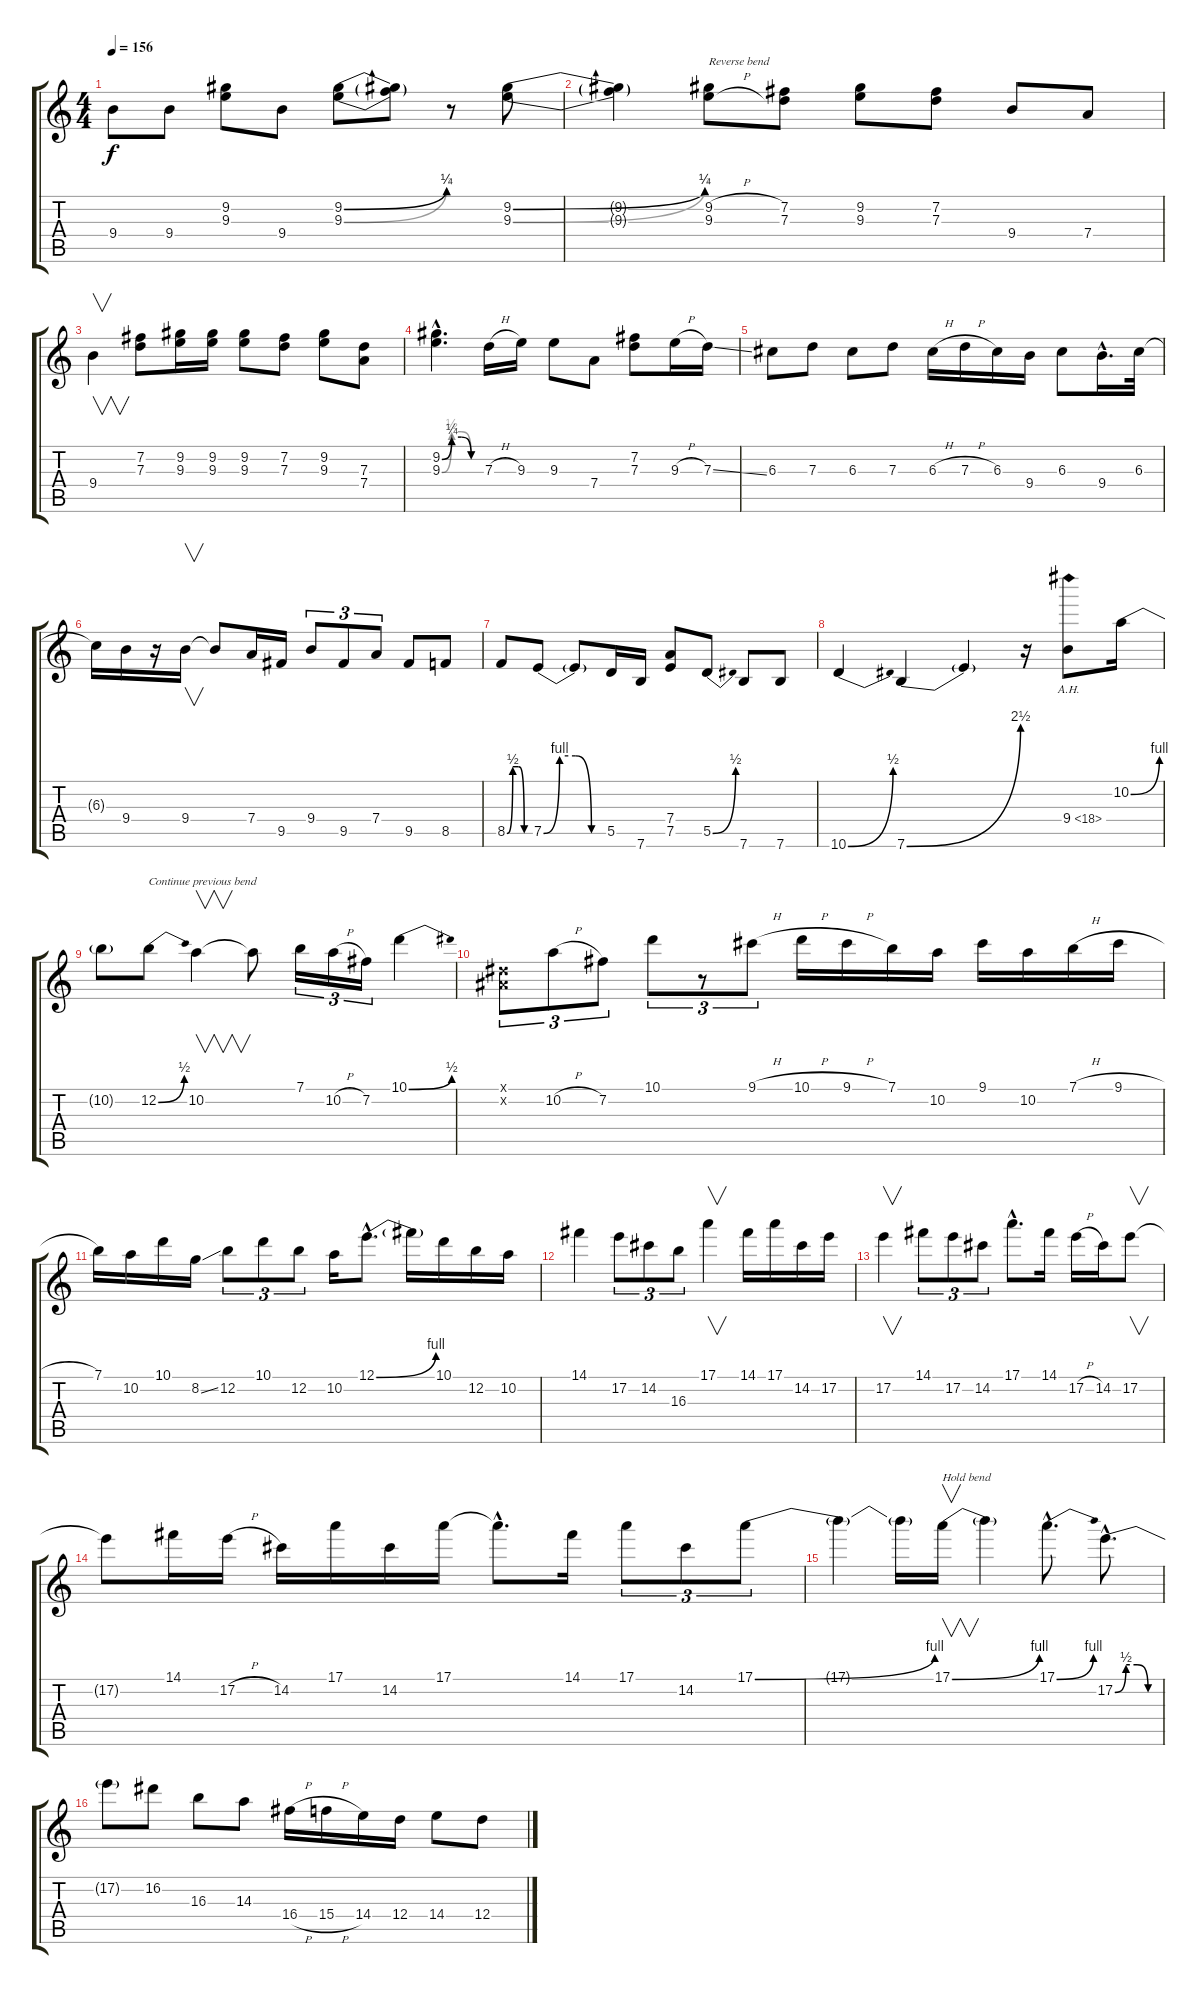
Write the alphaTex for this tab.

\track "" {instrument distortionguitar}
\staff {score tabs}
\tuning (E4 B3 G3 D3 A2 E2) {hide}
\ts (4 4)
\tempo 156
\clef g2
\ks c
9.4{t}.8{dy f} 9.4.8 (9.2 9.3).8 9.4.8 (9.2{be (bend 0 0 60 1)} 9.3{be (bend 0 0 60 2)}).8 (9.2{t} 9.3{t}).8 r.8 (9.2{be (bend 0 0 60 1)} 9.3{be (bend 0 0 60 2)}).8 |
(9.2{t} 9.3{t}).4 (9.2{h} 9.3{h}).8{txt "Reverse bend"} (7.2 7.3).8 (9.2 9.3).8 (7.2 7.3).8 9.4.8 7.4.8 |
9.4.4{v} (7.2 7.3).8 (9.2 9.3).16 (9.2 9.3).16 (9.2 9.3).8 (7.2 7.3).8 (9.2 9.3).8 (7.3 7.4).8 |
(9.2{be (custom 0 0 15 1 30 1 45 0 60 0) hac} 9.3{be (custom 0 0 15 2 30 2 45 0 60 0) hac}).4{d} 7.3{h}.16 9.3.16 9.3.8 7.4.8 (7.2 7.3).8 9.3{h}.16 7.3{ss}.16 |
6.3.8 7.3.8 6.3.8 7.3.8 6.3{h}.16 7.3{h}.16 6.3.16 9.4.16 6.3.8 9.4{hac}.16{d} 6.3.32 |
6.3{t}.16 9.4.16 r.16 9.4.16{v} 9.4{t}.8 7.4.16 9.5.16 9.4.8{tu (3 2)} 9.5.8{tu (3 2)} 7.4.8{tu (3 2)} 9.5.8 8.5.8 |
8.5{be (custom 0 0 15 2 30 2 45 0 60 0)}.8 7.5{be (custom 0 0 15 4 30 4 45 0 60 0)}.8 7.5{t}.8 5.5.16 7.6.16 (7.4 7.5).8 5.5{be (bend 0 0 60 2)}.8 7.6.8 7.6.8 |
10.6{be (bend 0 0 60 2)}.4 7.6{be (bend 0 0 60 10)}.4 7.6{t}.4 r.16 9.4{ah 9}.8 10.2{be (bend 0 0 60 4)}.16 |
10.2{t}.8 12.2{be (bend 0 0 60 2)}.8{txt "Continue previous bend"} 10.2.4{v} 10.2{t}.8 7.1.16{tu (3 2)} 10.2{h}.16{tu (3 2)} 7.2.16{tu (3 2)} 10.1{be (bend 0 0 60 2)}.4 |
(-1.1{x} -1.2{x}).8{tu (3 2)} 10.2{h}.8{tu (3 2)} 7.2.8{tu (3 2)} 10.1.8{tu (3 2)} r.8{tu (3 2)} 9.1{h}.8{tu (3 2)} 10.1{h}.16 9.1{h}.16 7.1.16 10.2.16 9.1.16 10.2.16 7.1{h}.16 9.1{h}.16 |
7.1.16 10.2.16 10.1.16 8.2{ss}.16 12.2.8{tu (3 2)} 10.1.8{tu (3 2)} 12.2.8{tu (3 2)} 10.2.16 12.1{be (bend 0 0 60 4) hac}.8{d} 12.1{t}.16 10.1.16 12.2.16 10.2.16 |
14.1.4 17.2.8{tu (3 2)} 14.2.8{tu (3 2)} 16.3.8{tu (3 2)} 17.1.4{v} 14.1.16 17.1.16 14.2.16 17.2.16 |
17.2.4{v} 14.1.8{tu (3 2)} 17.2.8{tu (3 2)} 14.2.8{tu (3 2)} 17.1{hac}.8{d} 14.1.16 17.2{h}.16 14.2.16 17.2.8{v} |
17.2{t}.8 14.1.16 17.2{h}.16 14.2.16 17.1.16 14.2.16 17.1.16 17.1{hac t}.8{d} 14.1.16 17.1.8{tu (3 2)} 14.2.8{tu (3 2)} 17.1{be (bend 0 0 60 4)}.8{tu (3 2)} |
17.1{t}.4 17.1{t}.16 17.1{be (bend 0 0 60 4)}.16{v txt "Hold bend"} 17.1{t}.4 17.1{be (bend 0 0 60 4) hac}.8{d} 17.2{be (custom 0 0 15 2 30 2 45 0 60 0) hac}.8{d} |
17.2{t}.8 16.2.8 16.3.8 14.3.8 16.4{h}.16 15.4{h}.16 14.4.16 12.4.16 14.4.8 12.4.8
